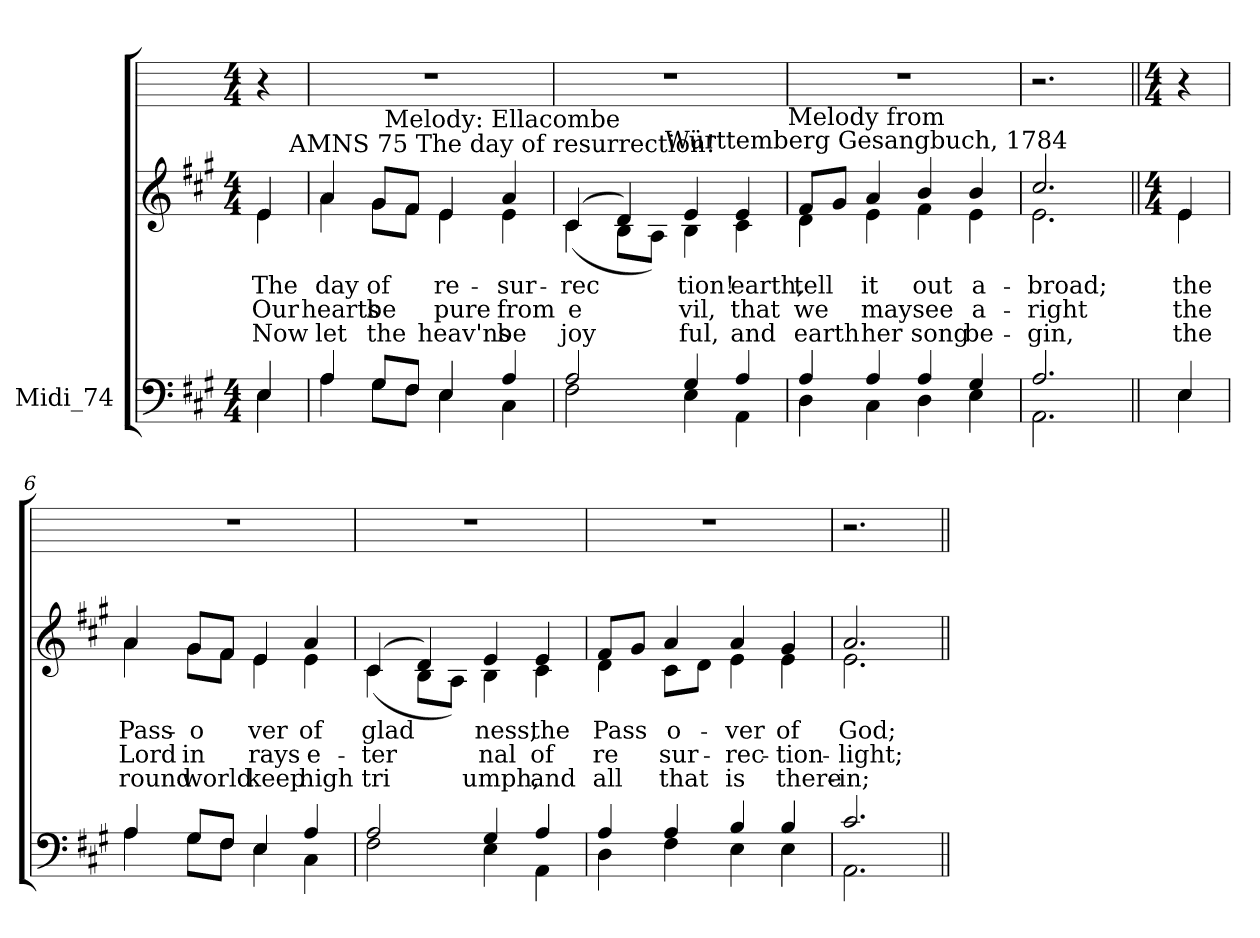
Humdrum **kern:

**kern	**kern	**text	**text	**text	**kern
*part3	*part2	*part2	*part2	*part2	*part1
*staff3	*staff2	*staff2	*staff2	*staff2	*staff1
*I"Midi_74	*	*	*	*	*
*clefF4	*clefG2	*	*	*	*
*k[f#c#g#]	*k[f#c#g#]	*	*	*	*
*A:	*A:	*	*	*	*
*M4/4	*M4/4	*	*	*	*M4/4
=	=	=	=	=	=
*^	*	*	*	*	*
!	!	!LO:TX:a:cj:t=St. John of Damascus (d. c. 754),\ntr. J. M. Neale (1818-1866)	!	!	!	!
!	!	!	!LO:LY:b	!LO:LY:b	!LO:LY:b	!
*	*	*^	*	*	*	*
4E/	4E\	4e/	4e\	The	Our	Now	4r
=1	=1	=1	=1	=1	=1	=1	=1
!	!	!	!	!LO:LY:b	!LO:LY:b	!LO:LY:b	!
4A/	4A\	4a/	4a\	day	hearts	let	1r
!	!	!	!	!LO:LY:b	!LO:LY:b	!LO:LY:b	!
8G#/L	8G#\L	8g#/L	8g#\L	of	be	the	.
8F#/J	8F#\J	8f#/J	8f#\J	.	.	.	.
!	!	!	!	!LO:LY:b	!LO:LY:b	!LO:LY:b	!
4E/	4E\	4e/	4e\	re-	-pure	heav'ns	.
!	!	!LO:TX:a:cj:t=AMNS 75 The day of resurrection!	!	!	!	!	!
!	!	!LO:TX:a:cj:t=Melody&colon; Ellacombe	!	!	!	!	!
!	!	!	!	!LO:LY:b	!LO:LY:b	!LO:LY:b	!
4A/	4C#\	4a/	4e\	sur-	-from	be	.
=2	=2	=2	=2	=2	=2	=2	=2
!	!	!	!	!LO:LY:b	!LO:LY:b	!LO:LY:b	!
2A/	2F#\	(>4c#/	(<4c#\	rec	e	joy	1r
.	.	4d/)	8B\L	.	.	.	.
.	.	.	8A\J)	.	.	.	.
!	!	!	!	!LO:LY:b	!LO:LY:b	!LO:LY:b	!
4G#/	4E\	4e/	4B\	tion!	vil,	ful,	.
!	!	!	!	!LO:LY:b	!LO:LY:b	!LO:LY:b	!
4A/	4AA\	4e/	4c#\	earth,	that	and	.
=3	=3	=3	=3	=3	=3	=3	=3
!	!	!	!	!LO:LY:b	!LO:LY:b	!LO:LY:b	!
4A/	4D\	8f#/L	4d\	tell	we	earth	1r
.	.	8g#/J	.	.	.	.	.
!	!	!LO:TX:a:cj:t=Melody from\nWürttemberg Gesangbuch, 1784	!	!	!	!	!
!	!	!	!	!LO:LY:b	!LO:LY:b	!LO:LY:b	!
4A/	4C#\	4a/	4e\	it	may	her	.
!	!	!	!	!LO:LY:b	!LO:LY:b	!LO:LY:b	!
4A/	4D\	4b/	4f#\	out	see	song	.
!	!	!	!	!LO:LY:b	!LO:LY:b	!LO:LY:b	!
4G#/	4E\	4b/	4e\	a-	-a-	-be-	.
=4	=4	=4	=4	=4	=4	=4	=4
!	!	!	!	!LO:LY:b	!LO:LY:b	!LO:LY:b	!
2.A/	2.AA\	2.cc#/	2.e\	-broad;	right	gin,	2.r
!!LO:LB:g=z
=5||	=5||	=5||	=5||	=5||	=5||	=5||	=5||
*	*	*M4/4	*	*	*	*	*M4/4
!	!	!	!	!LO:LY:b	!LO:LY:b	!LO:LY:b	!
4E/	4E\	4e/	4e\	the	the	the	4r
=6	=6	=6	=6	=6	=6	=6	=6
!	!	!	!	!LO:LY:b	!LO:LY:b	!LO:LY:b	!
4A/	4A\	4a/	4a\	Pass-	-Lord	round	1r
!	!	!	!	!LO:LY:b	!LO:LY:b	!LO:LY:b	!
8G#/L	8G#\L	8g#/L	8g#\L	o	in	world	.
8F#/J	8F#\J	8f#/J	8f#\J	.	.	.	.
!	!	!	!	!LO:LY:b	!LO:LY:b	!LO:LY:b	!
4E/	4E\	4e/	4e\	ver	rays	keep	.
!	!	!	!	!LO:LY:b	!LO:LY:b	!LO:LY:b	!
4A/	4C#\	4a/	4e\	of	e-	-high	.
=7	=7	=7	=7	=7	=7	=7	=7
!	!	!	!	!LO:LY:b	!LO:LY:b	!LO:LY:b	!
2A/	2F#\	(>4c#/	(<4c#\	glad	ter	tri	1r
.	.	4d/)	8B\L	.	.	.	.
.	.	.	8A\J)	.	.	.	.
!	!	!	!	!LO:LY:b	!LO:LY:b	!LO:LY:b	!
4G#/	4E\	4e/	4B\	ness,	nal	umph,	.
!	!	!	!	!LO:LY:b	!LO:LY:b	!LO:LY:b	!
4A/	4AA\	4e/	4c#\	the	of	and	.
=8	=8	=8	=8	=8	=8	=8	=8
!	!	!	!	!LO:LY:b	!LO:LY:b	!LO:LY:b	!
4A/	4D\	8f#/L	4d\	Pass	re	all	1r
.	.	8g#/J	.	.	.	.	.
!	!	!	!	!LO:LY:b	!LO:LY:b	!LO:LY:b	!
4A/	4F#\	4a/	8c#\L	o-	-sur-	-that	.
.	.	.	8d\J	.	.	.	.
!	!	!	!	!LO:LY:b	!LO:LY:b	!LO:LY:b	!
4B/	4E\	4a/	4e\	ver	rec-	-is	.
!	!	!	!	!LO:LY:b	!LO:LY:b	!LO:LY:b	!
4B/	4E\	4g#/	4e\	of	tion-	-there-	.
=9	=9	=9	=9	=9	=9	=9	=9
!	!	!	!	!LO:LY:b	!LO:LY:b	!LO:LY:b	!
2.c#/	2.AA\	2.a/	2.e\	-God;	light;	in;	2.r
*v	*v	*	*	*	*	*	*
*	*v	*v	*	*	*	*
=||	=||	=||	=||	=||	=||
*-	*-	*-	*-	*-	*-
